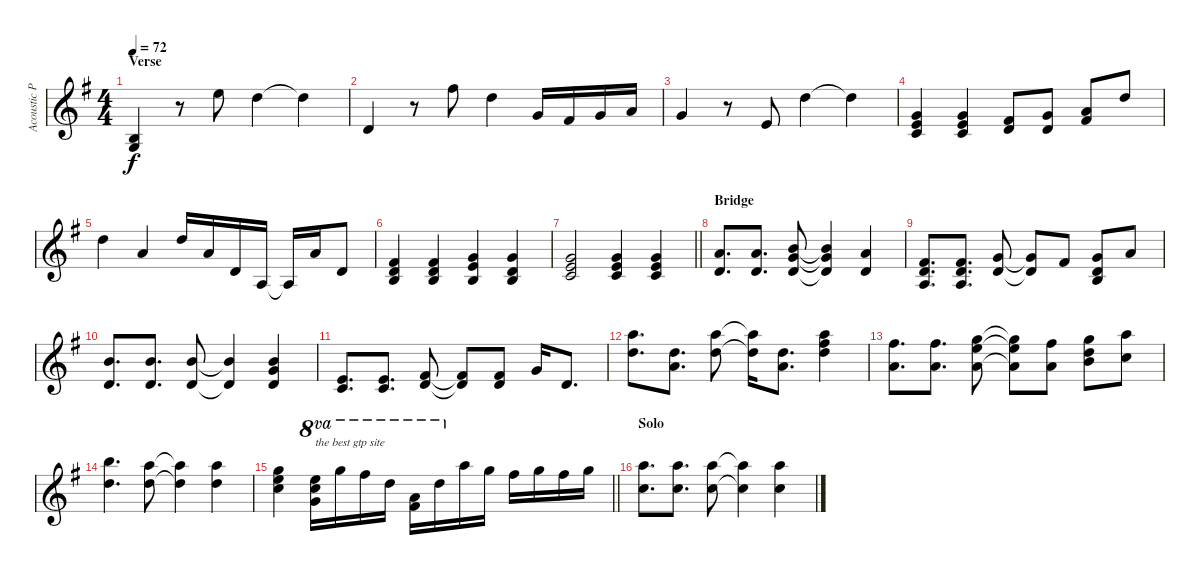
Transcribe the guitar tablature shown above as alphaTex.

\track ("Acoustic Piano (Staff 1)" "Acoustic P") {instrument acousticgrandpiano}
\staff {score}
\tuning (E4 B3 G3 D3 A2 E2 B1) {hide}
\ts (4 4)
\section ("" "Verse")
\tempo 72
\clef g2
\ks g
(0.2 0.3).4{dy f} r.8 12.1.8 10.1.4 10.1{t}.4 |
3.2.4 r.8 14.1.8 10.1.4 3.1.16 2.1.16 3.1.16 5.1.16 |
3.1.4 r.8 0.1.8 10.1.4 10.1{t}.4 |
(0.1 1.2 12.3).4 (3.1 5.2 5.3).4 (2.1 3.2).8 (3.1 3.2).8 (2.1 10.2).8 10.1.8 |
10.1.4 5.1.4 10.1.16 5.1.16 3.2.16 2.3.16 2.3{t}.16 5.1.16 3.2.8 |
(2.1 0.2 7.3).4 (2.1 3.2 4.3).4 (3.1 0.2 9.3).4 (3.1 0.2 7.3).4 |
\barLineRight lightlight
(3.1 5.2 5.3).2 (0.1 1.2 12.3).4 (3.1 5.2 5.3).4 |
\section ("" "Bridge")
(5.1 3.2).8{d} (5.1 3.2).8{d} (3.1 3.2 16.3).8 (3.1{t} 3.2{t} 16.3{t}).4 (5.1 3.2).4 |
(2.1 3.2 2.3).8{d} (2.1 3.2 2.3).8{d} (3.1 3.2).8 (3.1{t} 3.2{t}).8 2.1.8 (3.1 3.2 4.3).8 5.1.8 |
(7.1 3.2).8{d} (7.1 3.2).8{d} (7.1 3.2).8 (7.1{t} 3.2{t}).4 (7.1 3.2 12.3).4 |
(0.1 1.2).8{d} (0.1 1.2).8{d} (2.1 3.2).8 (2.1{t} 3.2{t}).8 (2.1 3.2).8 3.1.16 3.2.8{d} |
(17.1 15.2).8{d} (10.1 10.2).8{d} (17.1 15.2).8 (17.1{t} 15.2{t}).16 (10.1 10.2).8{d} (17.1 19.2 19.3).4 |
(14.1 10.2).8{d} (14.1 10.2).8{d} (5.1 20.2 21.3).8 (5.1{t} 20.2{t} 21.3{t}).8 (14.1 10.2).8 (15.1 15.2 16.3).8 (17.1 13.2).8 |
(19.1 15.2).4{d} (10.1 22.2).8 (10.1{t} 22.2{t}).4 (17.1 15.2).4 |
\barLineRight lightlight
(15.1 17.2 17.3).4 (24.1 25.2 24.3).16{ot 8va txt "the best gtp site"} 27.1.16{ot 8va} 26.1.16{ot 8va} 22.1.16{ot 8va} (14.1 22.2).16{ot 8va} 22.1.16{ot 8va} 17.1.16 15.1.16 14.1.16 15.1.16 14.1.16 15.1.16 |
\section ("" "Solo")
(17.1 13.2).8{d} (17.1 13.2).8{d} (17.1 13.2).8 (17.1{t} 13.2{t}).4 (17.1 13.2).4
